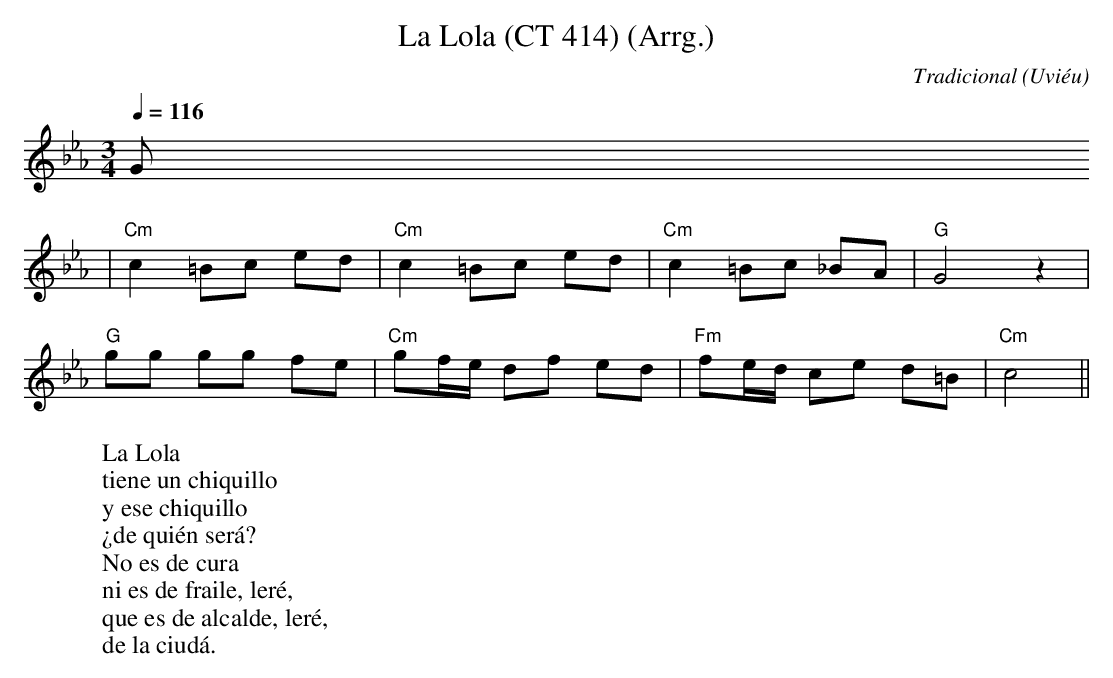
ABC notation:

X:1
T:La Lola (CT 414) (Arrg.)
C:Tradicional
O:Uviéu
M:3/4
L:1/8
Q:1/4=116
K:Cm
G
|"Cm"c2 =Bc ed|"Cm"c2 =Bc ed|"Cm"c2 =Bc _BA|"G"G4 z2|
"G"gg gg fe|"Cm"gf/e/ df ed|"Fm"fe/d/ ce d=B|"Cm"c4 ||
W:La Lola
W:tiene un chiquillo
W:y ese chiquillo
W:¿de quién será?
W:No es de cura
W:ni es de fraile, leré,
W:que es de alcalde, leré,
W:de la ciudá.
W:
